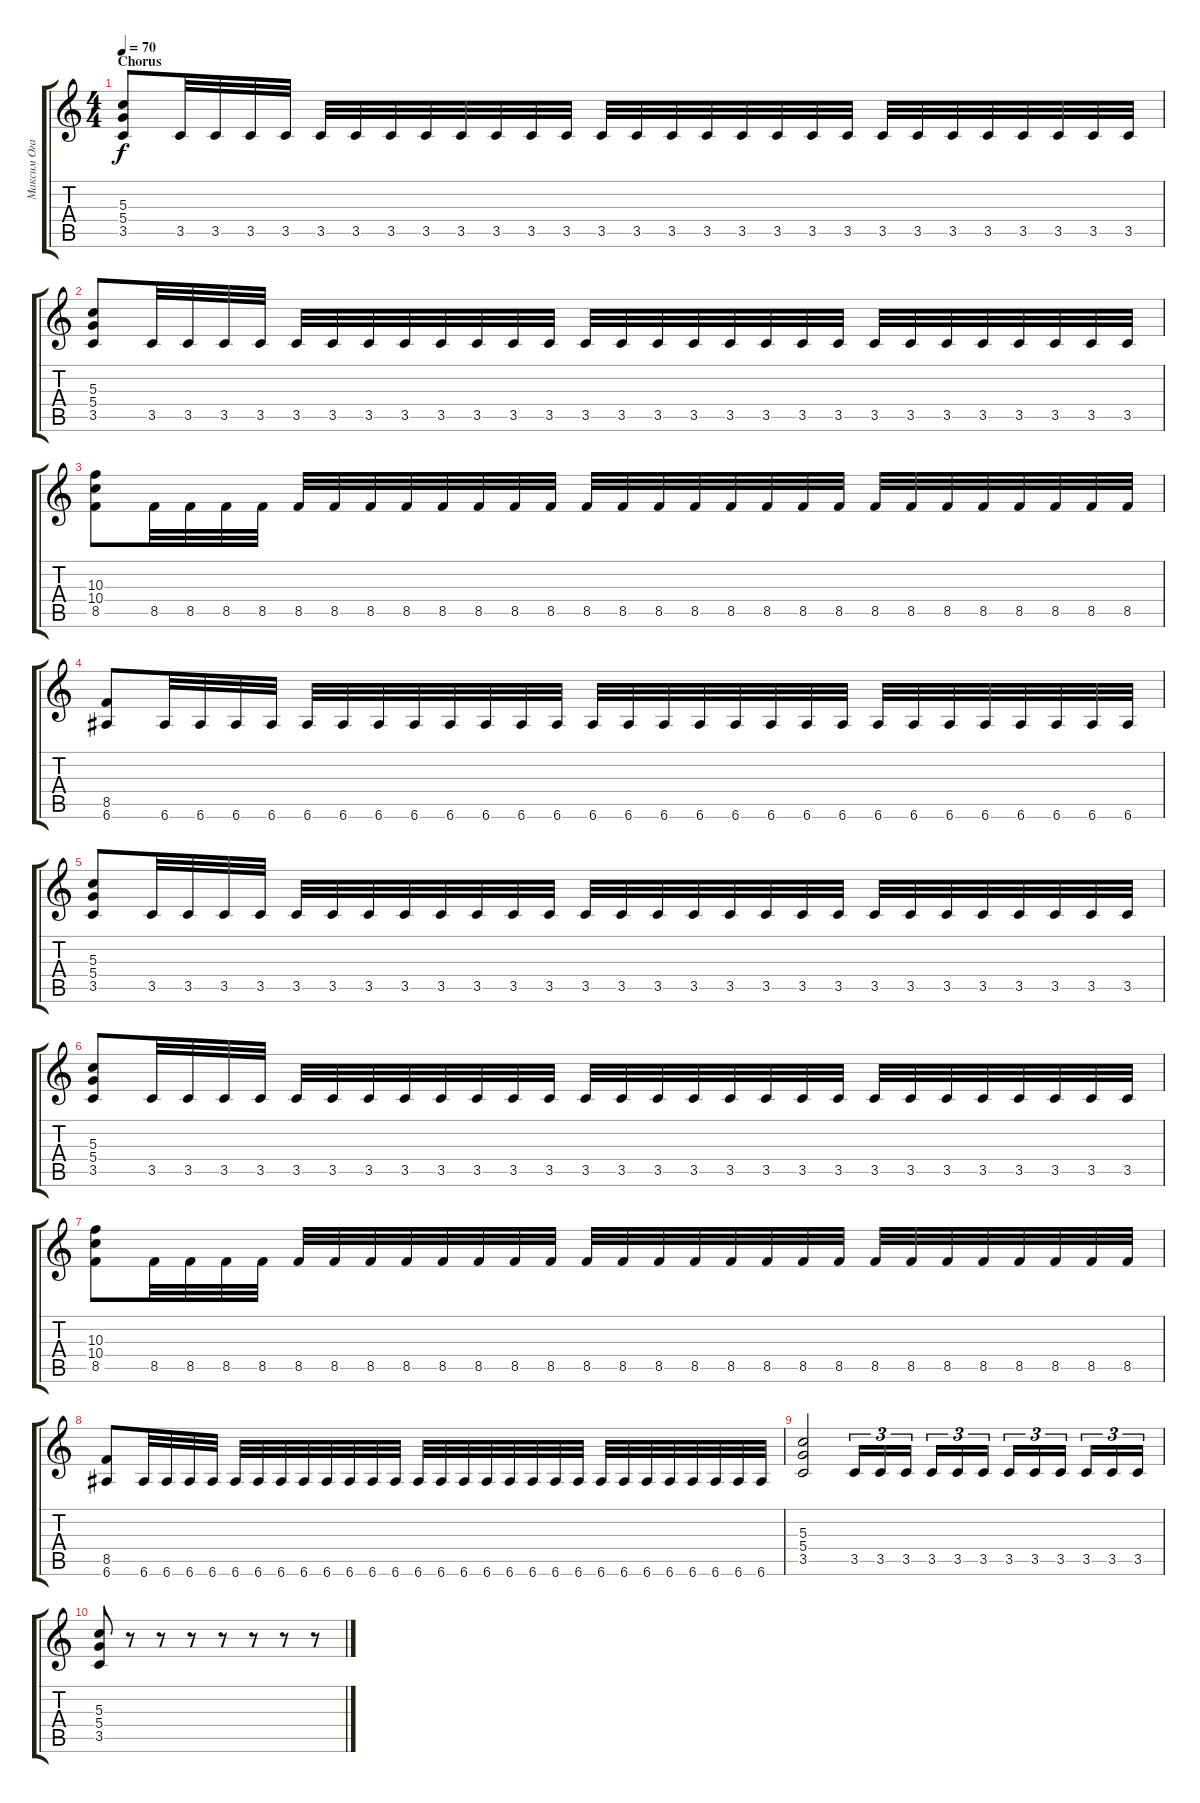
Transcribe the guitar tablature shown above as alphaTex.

\track ("Максим Огарь" "Максим Ога") {instrument overdrivenguitar}
\staff {score tabs}
\tuning (E4 B3 G3 D3 A2 E2) {hide}
\ts (4 4)
\section ("" "Chorus")
\tempo 70
\clef g2
\ks c
(5.3 5.4 3.5).8{dy f} 3.5.32 3.5.32 3.5.32 3.5.32 3.5.32 3.5.32 3.5.32 3.5.32 3.5.32 3.5.32 3.5.32 3.5.32 3.5.32 3.5.32 3.5.32 3.5.32 3.5.32 3.5.32 3.5.32 3.5.32 3.5.32 3.5.32 3.5.32 3.5.32 3.5.32 3.5.32 3.5.32 3.5.32 |
(5.3 5.4 3.5).8 3.5.32 3.5.32 3.5.32 3.5.32 3.5.32 3.5.32 3.5.32 3.5.32 3.5.32 3.5.32 3.5.32 3.5.32 3.5.32 3.5.32 3.5.32 3.5.32 3.5.32 3.5.32 3.5.32 3.5.32 3.5.32 3.5.32 3.5.32 3.5.32 3.5.32 3.5.32 3.5.32 3.5.32 |
(10.3 10.4 8.5).8 8.5.32 8.5.32 8.5.32 8.5.32 8.5.32 8.5.32 8.5.32 8.5.32 8.5.32 8.5.32 8.5.32 8.5.32 8.5.32 8.5.32 8.5.32 8.5.32 8.5.32 8.5.32 8.5.32 8.5.32 8.5.32 8.5.32 8.5.32 8.5.32 8.5.32 8.5.32 8.5.32 8.5.32 |
(8.5 6.6).8 6.6.32 6.6.32 6.6.32 6.6.32 6.6.32 6.6.32 6.6.32 6.6.32 6.6.32 6.6.32 6.6.32 6.6.32 6.6.32 6.6.32 6.6.32 6.6.32 6.6.32 6.6.32 6.6.32 6.6.32 6.6.32 6.6.32 6.6.32 6.6.32 6.6.32 6.6.32 6.6.32 6.6.32 |
(5.3 5.4 3.5).8 3.5.32 3.5.32 3.5.32 3.5.32 3.5.32 3.5.32 3.5.32 3.5.32 3.5.32 3.5.32 3.5.32 3.5.32 3.5.32 3.5.32 3.5.32 3.5.32 3.5.32 3.5.32 3.5.32 3.5.32 3.5.32 3.5.32 3.5.32 3.5.32 3.5.32 3.5.32 3.5.32 3.5.32 |
(5.3 5.4 3.5).8 3.5.32 3.5.32 3.5.32 3.5.32 3.5.32 3.5.32 3.5.32 3.5.32 3.5.32 3.5.32 3.5.32 3.5.32 3.5.32 3.5.32 3.5.32 3.5.32 3.5.32 3.5.32 3.5.32 3.5.32 3.5.32 3.5.32 3.5.32 3.5.32 3.5.32 3.5.32 3.5.32 3.5.32 |
(10.3 10.4 8.5).8 8.5.32 8.5.32 8.5.32 8.5.32 8.5.32 8.5.32 8.5.32 8.5.32 8.5.32 8.5.32 8.5.32 8.5.32 8.5.32 8.5.32 8.5.32 8.5.32 8.5.32 8.5.32 8.5.32 8.5.32 8.5.32 8.5.32 8.5.32 8.5.32 8.5.32 8.5.32 8.5.32 8.5.32 |
(8.5 6.6).8 6.6.32 6.6.32 6.6.32 6.6.32 6.6.32 6.6.32 6.6.32 6.6.32 6.6.32 6.6.32 6.6.32 6.6.32 6.6.32 6.6.32 6.6.32 6.6.32 6.6.32 6.6.32 6.6.32 6.6.32 6.6.32 6.6.32 6.6.32 6.6.32 6.6.32 6.6.32 6.6.32 6.6.32 |
(5.3 5.4 3.5).2 3.5.16{tu (3 2)} 3.5.16{tu (3 2)} 3.5.16{tu (3 2)} 3.5.16{tu (3 2)} 3.5.16{tu (3 2)} 3.5.16{tu (3 2)} 3.5.16{tu (3 2)} 3.5.16{tu (3 2)} 3.5.16{tu (3 2)} 3.5.16{tu (3 2)} 3.5.16{tu (3 2)} 3.5.16{tu (3 2)} |
(5.3 5.4 3.5).8 r.8 r.8 r.8 r.8 r.8 r.8 r.8
